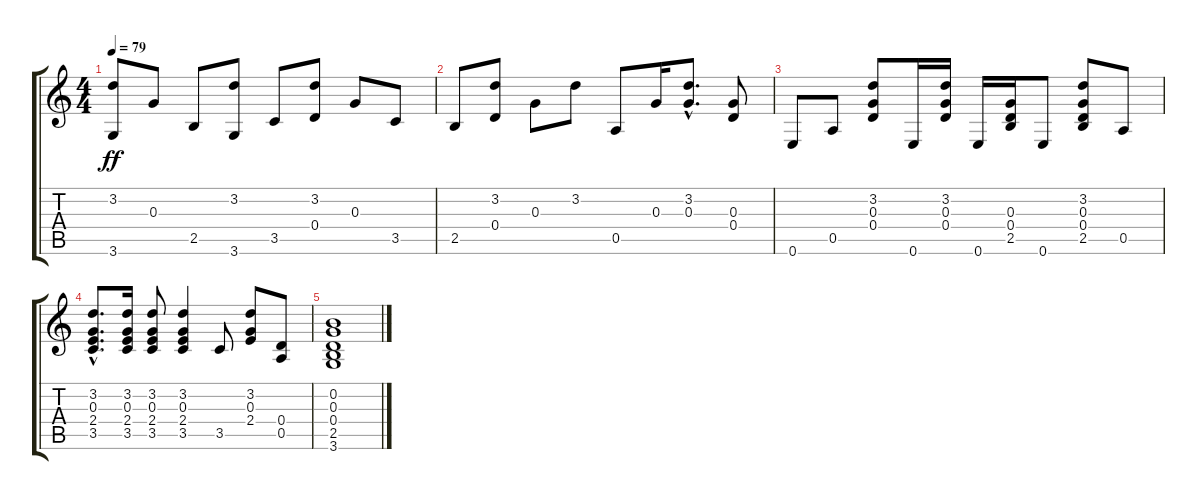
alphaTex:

\track "" {instrument distortionguitar}
\staff {score tabs}
\tuning (E4 B3 G3 D3 A2 E2) {hide}
\ts (4 4)
\tempo 79
\clef g2
\ks c
(3.2 3.6).8{dy ff} 0.3.8 2.5.8 (3.2 3.6).8 3.5.8 (3.2 0.4).8 0.3.8 3.5.8 |
2.5.8 (3.2 0.4).8 0.3.8 3.2.8 0.5.8 0.3.16 (3.2{hac} 0.3{hac}).8{d} (0.3 0.4).8 |
0.6.8 0.5.8 (3.2 0.3 0.4).8 0.6.16 (3.2 0.3 0.4).16 0.6.16 (0.3 0.4 2.5).16 0.6.8 (3.2 0.3 0.4 2.5).8 0.5.8 |
(3.2{hac} 0.3{hac} 2.4{hac} 3.5{hac}).8{d} (3.2 0.3 2.4 3.5).16 (3.2 0.3 2.4 3.5).8 (3.2 0.3 2.4 3.5).4 3.5.8 (3.2 0.3 2.4).8 (0.4 0.5).8 |
(0.2 0.3 0.4 2.5 3.6).1
